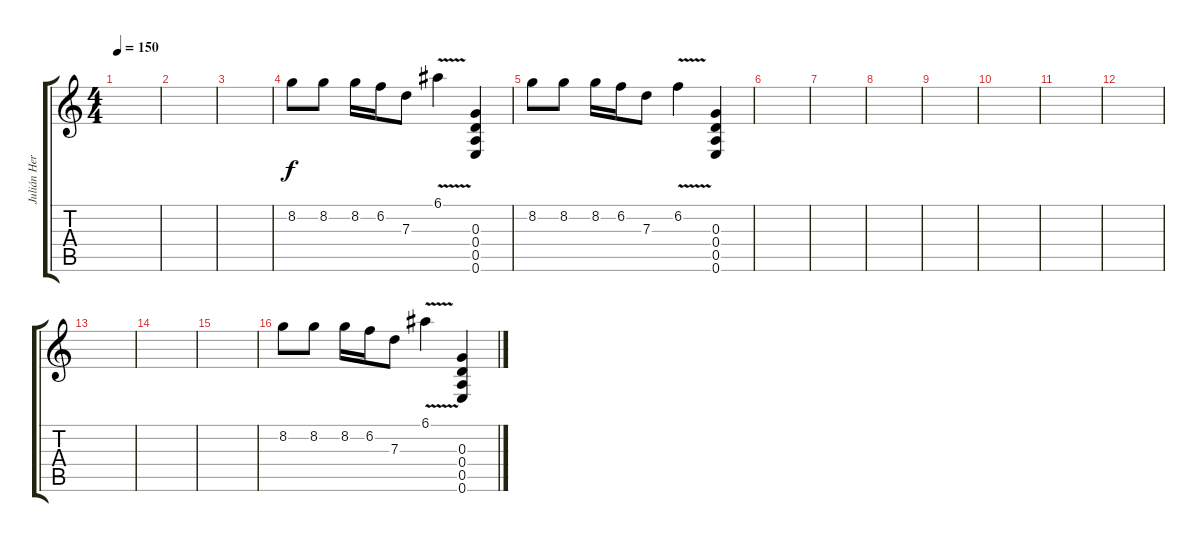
\track ("Julián Hernández - Guitarra arreglos" "Julián Her") {instrument overdrivenguitar}
\staff {score tabs}
\tuning (E4 B3 G3 D3 A2 E2) {hide}
\ts (4 4)
\tempo 150
\clef g2
\ks c
|
|
|
8.2.8 8.2.8 8.2.16 6.2.16 7.3.8 6.1{v}.4 (0.3 0.4 0.5 0.6).4 |
8.2.8 8.2.8 8.2.16 6.2.16 7.3.8 6.2{v}.4 (0.3 0.4 0.5 0.6).4 |
|
|
|
|
|
|
|
|
|
|
8.2.8 8.2.8 8.2.16 6.2.16 7.3.8 6.1{v}.4 (0.3 0.4 0.5 0.6).4
